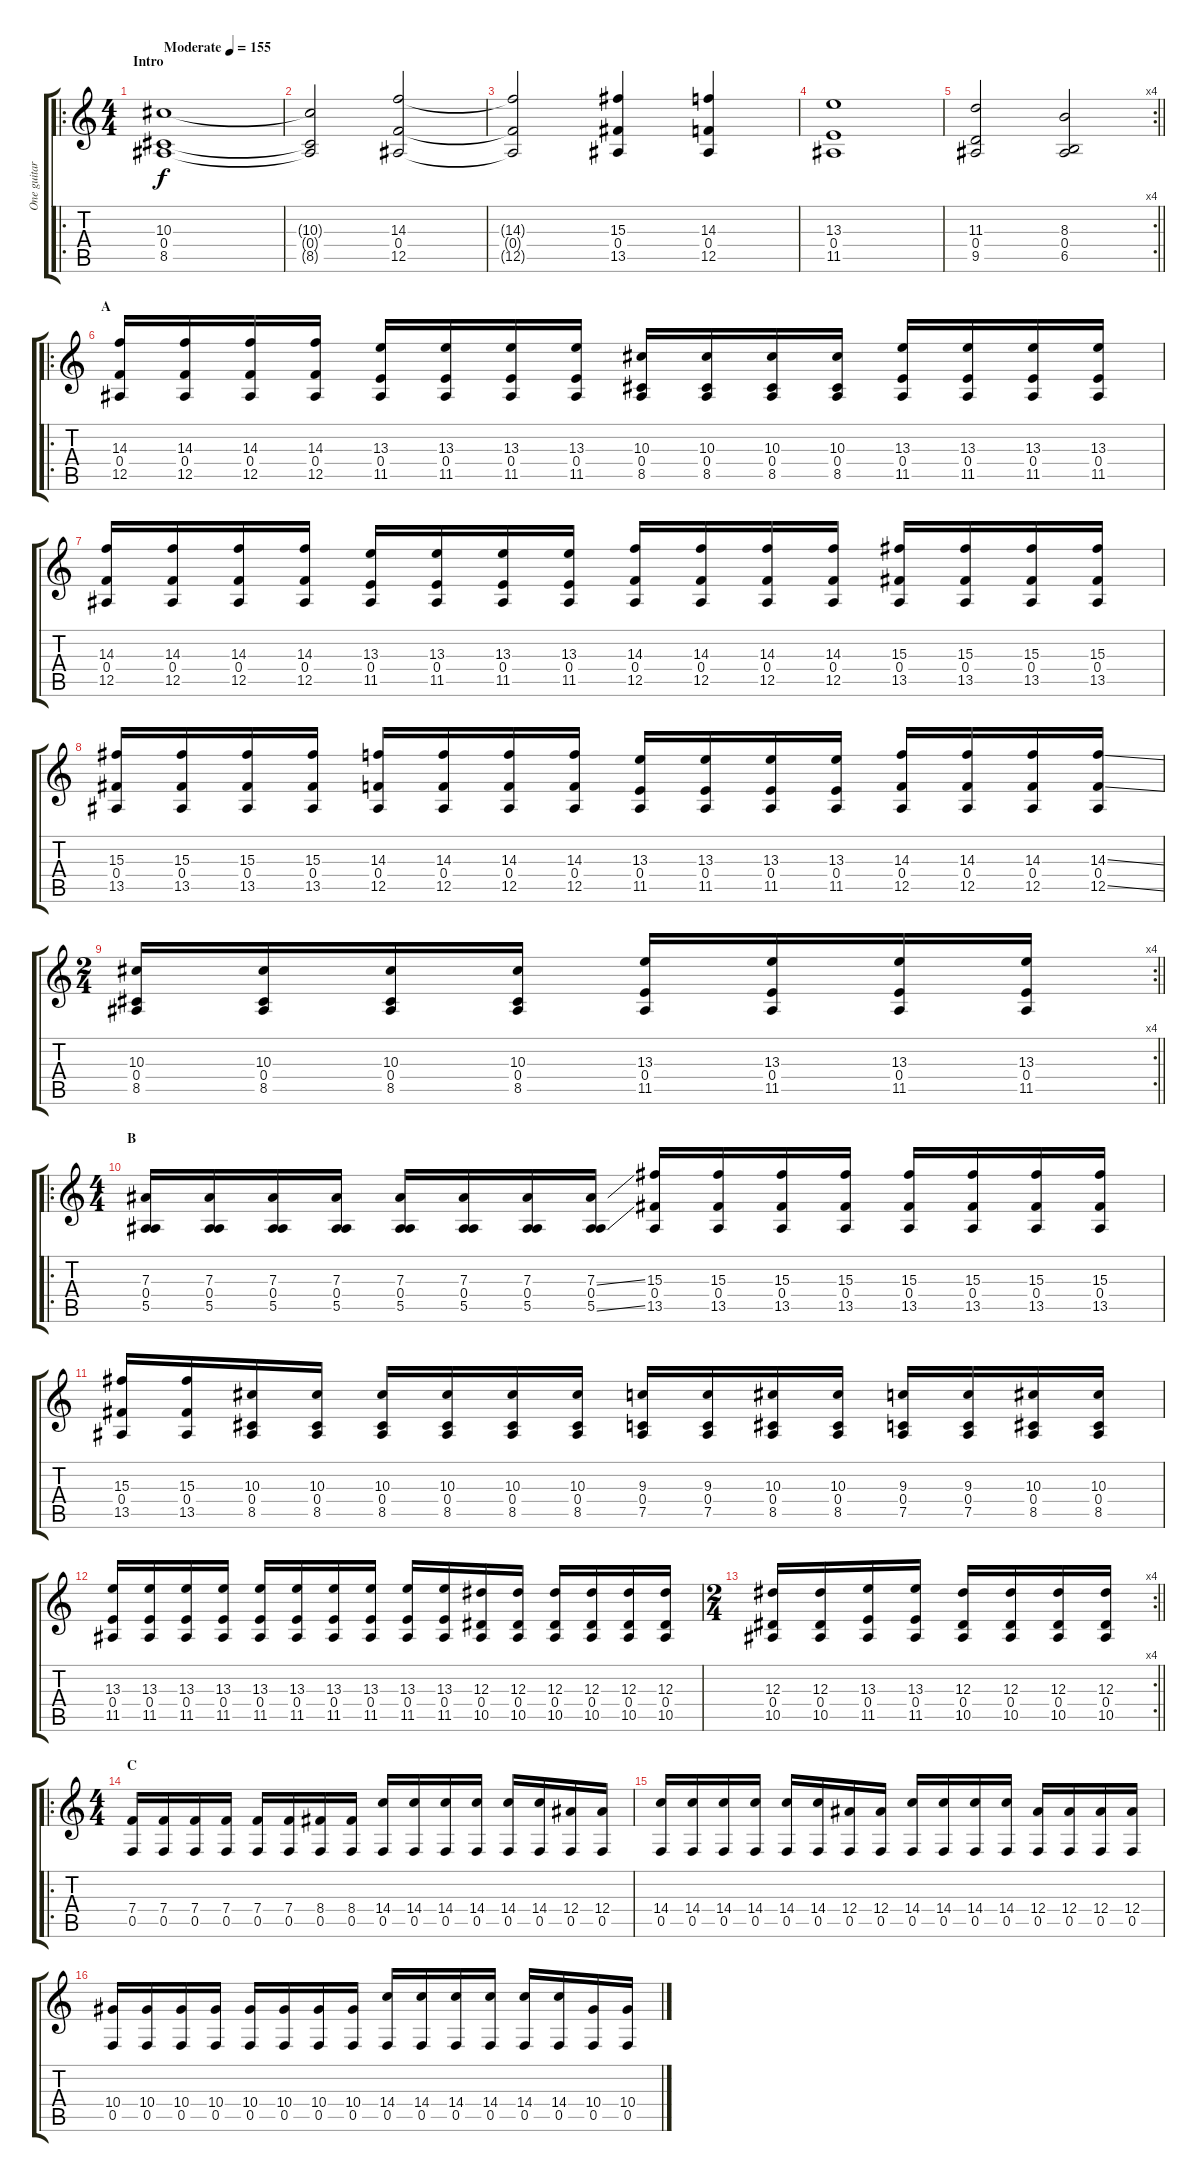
\track ("One guitar Arrangement" "One guitar") {instrument distortionguitar}
\staff {score tabs}
\tuning (C4 G3 Eb3 Bb2 F2 C2) {hide}
\ro
\ts (4 4)
\section ("" "Intro")
\tempo (155 "Moderate")
\clef g2
\ks c
(10.3 0.4 8.5).1{dy f instrument distortionguitar} |
(10.3{t} 0.4{t} 8.5{t}).2 (14.3 0.4 12.5).2 |
(14.3{t} 0.4{t} 12.5{t}).2 (15.3 0.4 13.5).4 (14.3 0.4 12.5).4 |
(13.3 0.4 11.5).1 |
\rc 4
\barLineRight lightlight
(11.3 0.4 9.5).2 (8.3 0.4 6.5).2 |
\ro
\section ("" "A")
(14.3 0.4 12.5).16 (14.3 0.4 12.5).16 (14.3 0.4 12.5).16 (14.3 0.4 12.5).16 (13.3 0.4 11.5).16 (13.3 0.4 11.5).16 (13.3 0.4 11.5).16 (13.3 0.4 11.5).16 (10.3 0.4 8.5).16 (10.3 0.4 8.5).16 (10.3 0.4 8.5).16 (10.3 0.4 8.5).16 (13.3 0.4 11.5).16 (13.3 0.4 11.5).16 (13.3 0.4 11.5).16 (13.3 0.4 11.5).16 |
(14.3 0.4 12.5).16 (14.3 0.4 12.5).16 (14.3 0.4 12.5).16 (14.3 0.4 12.5).16 (13.3 0.4 11.5).16 (13.3 0.4 11.5).16 (13.3 0.4 11.5).16 (13.3 0.4 11.5).16 (14.3 0.4 12.5).16 (14.3 0.4 12.5).16 (14.3 0.4 12.5).16 (14.3 0.4 12.5).16 (15.3 0.4 13.5).16 (15.3 0.4 13.5).16 (15.3 0.4 13.5).16 (15.3 0.4 13.5).16 |
(15.3 0.4 13.5).16 (15.3 0.4 13.5).16 (15.3 0.4 13.5).16 (15.3 0.4 13.5).16 (14.3 0.4 12.5).16 (14.3 0.4 12.5).16 (14.3 0.4 12.5).16 (14.3 0.4 12.5).16 (13.3 0.4 11.5).16 (13.3 0.4 11.5).16 (13.3 0.4 11.5).16 (13.3 0.4 11.5).16 (14.3 0.4 12.5).16 (14.3 0.4 12.5).16 (14.3 0.4 12.5).16 (14.3{ss} 0.4 12.5{ss}).16 |
\rc 4
\ts (2 4)
\barLineRight lightlight
(10.3 0.4 8.5).16 (10.3 0.4 8.5).16 (10.3 0.4 8.5).16 (10.3 0.4 8.5).16 (13.3 0.4 11.5).16 (13.3 0.4 11.5).16 (13.3 0.4 11.5).16 (13.3 0.4 11.5).16 |
\ro
\ts (4 4)
\section ("" "B")
(7.3 0.4 5.5).16 (7.3 0.4 5.5).16 (7.3 0.4 5.5).16 (7.3 0.4 5.5).16 (7.3 0.4 5.5).16 (7.3 0.4 5.5).16 (7.3 0.4 5.5).16 (7.3{ss} 0.4 5.5{ss}).16 (15.3 0.4 13.5).16 (15.3 0.4 13.5).16 (15.3 0.4 13.5).16 (15.3 0.4 13.5).16 (15.3 0.4 13.5).16 (15.3 0.4 13.5).16 (15.3 0.4 13.5).16 (15.3 0.4 13.5).16 |
(15.3 0.4 13.5).16 (15.3 0.4 13.5).16 (10.3 0.4 8.5).16 (10.3 0.4 8.5).16 (10.3 0.4 8.5).16 (10.3 0.4 8.5).16 (10.3 0.4 8.5).16 (10.3 0.4 8.5).16 (9.3 0.4 7.5).16 (9.3 0.4 7.5).16 (10.3 0.4 8.5).16 (10.3 0.4 8.5).16 (9.3 0.4 7.5).16 (9.3 0.4 7.5).16 (10.3 0.4 8.5).16 (10.3 0.4 8.5).16 |
(13.3 0.4 11.5).16 (13.3 0.4 11.5).16 (13.3 0.4 11.5).16 (13.3 0.4 11.5).16 (13.3 0.4 11.5).16 (13.3 0.4 11.5).16 (13.3 0.4 11.5).16 (13.3 0.4 11.5).16 (13.3 0.4 11.5).16 (13.3 0.4 11.5).16 (12.3 0.4 10.5).16 (12.3 0.4 10.5).16 (12.3 0.4 10.5).16 (12.3 0.4 10.5).16 (12.3 0.4 10.5).16 (12.3 0.4 10.5).16 |
\rc 4
\ts (2 4)
\barLineRight lightlight
(12.3 0.4 10.5).16 (12.3 0.4 10.5).16 (13.3 0.4 11.5).16 (13.3 0.4 11.5).16 (12.3 0.4 10.5).16 (12.3 0.4 10.5).16 (12.3 0.4 10.5).16 (12.3 0.4 10.5).16 |
\ro
\ts (4 4)
\section ("" "C")
(7.4 0.5).16 (7.4 0.5).16 (7.4 0.5).16 (7.4 0.5).16 (7.4 0.5).16 (7.4 0.5).16 (8.4 0.5).16 (8.4 0.5).16 (14.4 0.5).16 (14.4 0.5).16 (14.4 0.5).16 (14.4 0.5).16 (14.4 0.5).16 (14.4 0.5).16 (12.4 0.5).16 (12.4 0.5).16 |
(14.4 0.5).16 (14.4 0.5).16 (14.4 0.5).16 (14.4 0.5).16 (14.4 0.5).16 (14.4 0.5).16 (12.4 0.5).16 (12.4 0.5).16 (14.4 0.5).16 (14.4 0.5).16 (14.4 0.5).16 (14.4 0.5).16 (12.4 0.5).16 (12.4 0.5).16 (12.4 0.5).16 (12.4 0.5).16 |
(10.4 0.5).16 (10.4 0.5).16 (10.4 0.5).16 (10.4 0.5).16 (10.4 0.5).16 (10.4 0.5).16 (10.4 0.5).16 (10.4 0.5).16 (14.4 0.5).16 (14.4 0.5).16 (14.4 0.5).16 (14.4 0.5).16 (14.4 0.5).16 (14.4 0.5).16 (10.4 0.5).16 (10.4 0.5).16
